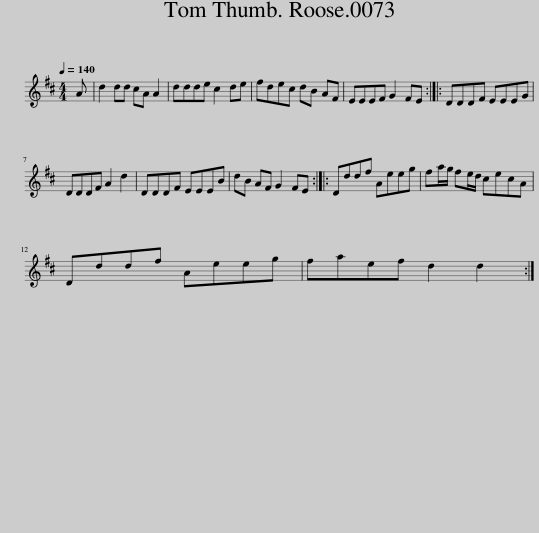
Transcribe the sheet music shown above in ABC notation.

X:1
L:1/8
Q:1/4=140
M:4/4
I:linebreak $
K:D
V:1 treble
V:1
 A | d2 dd cA A2 | ddde c2 de | fdec dB AF | EEEF G2 FE :: %5
 DDDF EEEG |$ DDDF A2 d2 | DDDF EEEB | dB AF G2 FE :: Dddf Aeeg | %10
 fa/g/ fe/d/ cecA |$ Dddf Aeeg | faef d2 d2 :| %13
